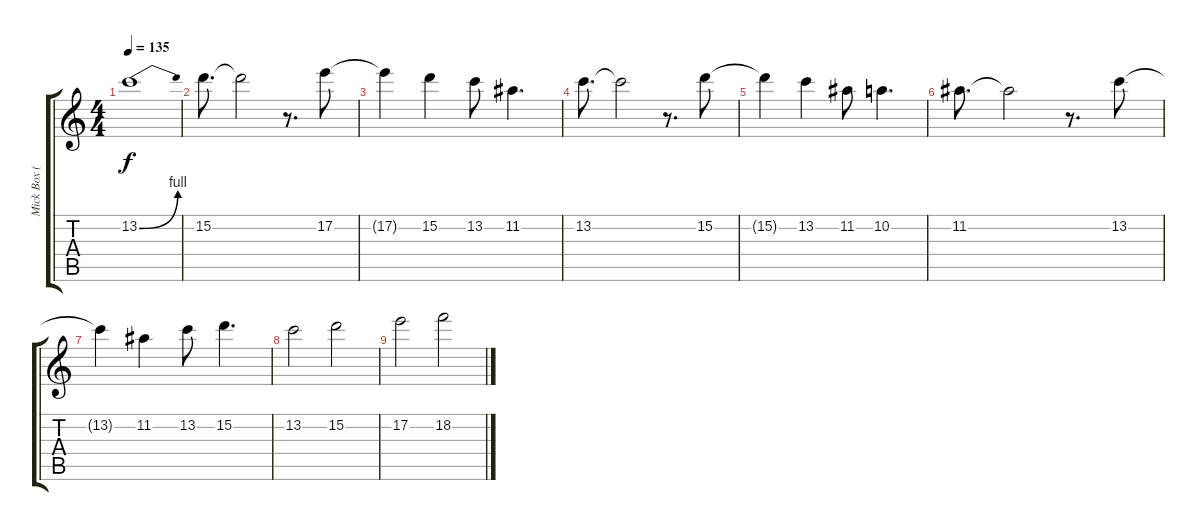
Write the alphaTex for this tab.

\track ("Mick Box (harmony guitar)" "Mick Box (") {instrument overdrivenguitar}
\staff {score tabs}
\tuning (E4 B3 G3 D3 A2 E2) {hide}
\ts (4 4)
\tempo 135
\clef g2
\ks c
13.2{be (bend 0 0 60 4)}.1{dy f} |
15.2.8{d volume 12} 15.2{t}.2 r.8{d} 17.2.8 |
17.2{t}.4 15.2.4 13.2.8 11.2.4{d} |
13.2.8{d volume 8} 13.2{t}.2 r.8{d} 15.2.8 |
15.2{t}.4 13.2.4 11.2.8 10.2.4{d} |
11.2.8{d volume 4} 11.2{t}.2 r.8{d} 13.2.8 |
13.2{t}.4 11.2.4 13.2.8 15.2.4{d} |
13.2.2{volume 1} 15.2.2 |
17.2.2 18.2.2
